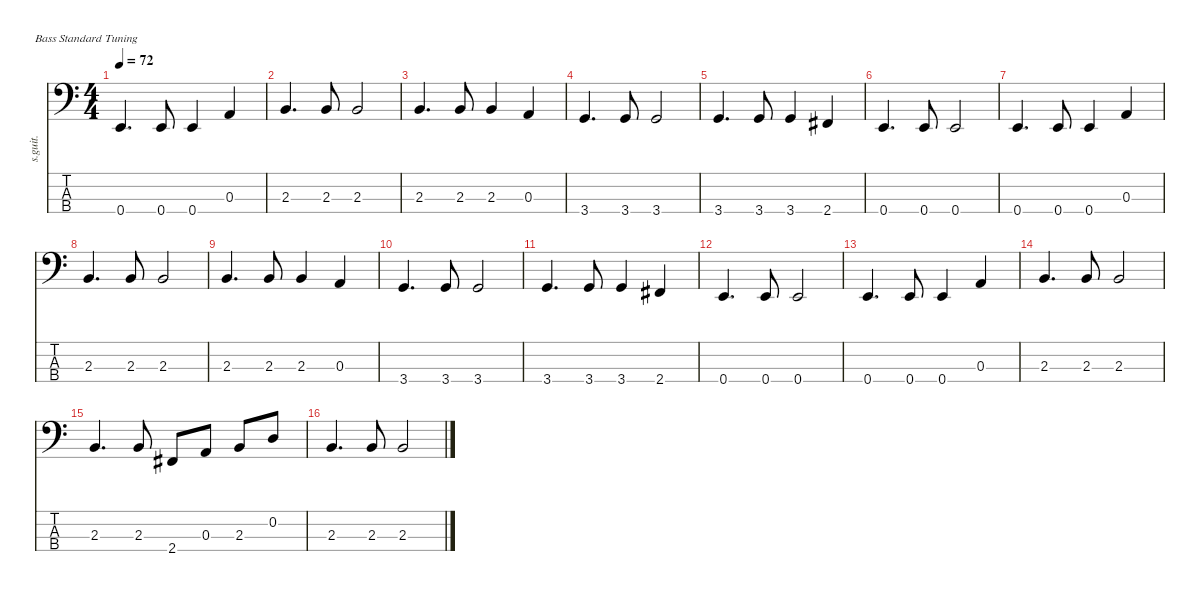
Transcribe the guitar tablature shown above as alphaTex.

\defaultSystemsLayout 4
\hideDynamics
\bracketExtendMode nobrackets
\track ("Pino Palladino" "s.guit.") {instrument electricbassfinger}
\staff {score tabs}
\tuning (G2 D2 A1 E1)
\ts (4 4)
\tempo 72
\clef f4
\ks c
0.4.4{d lyrics (0 "") lyrics (1 "") lyrics (2 "") lyrics (3 "") lyrics (4 "") dy f} 0.4.8{lyrics (0 "") lyrics (1 "") lyrics (2 "") lyrics (3 "") lyrics (4 "")} 0.4.4{lyrics (0 "") lyrics (1 "") lyrics (2 "") lyrics (3 "") lyrics (4 "")} 0.3.4{lyrics (0 "") lyrics (1 "") lyrics (2 "") lyrics (3 "") lyrics (4 "")} |
2.3.4{d lyrics (0 "") lyrics (1 "") lyrics (2 "") lyrics (3 "") lyrics (4 "")} 2.3.8{lyrics (0 "") lyrics (1 "") lyrics (2 "") lyrics (3 "") lyrics (4 "")} 2.3.2{lyrics (0 "") lyrics (1 "") lyrics (2 "") lyrics (3 "") lyrics (4 "")} |
2.3.4{d lyrics (0 "") lyrics (1 "") lyrics (2 "") lyrics (3 "") lyrics (4 "")} 2.3.8{lyrics (0 "") lyrics (1 "") lyrics (2 "") lyrics (3 "") lyrics (4 "")} 2.3.4{lyrics (0 "") lyrics (1 "") lyrics (2 "") lyrics (3 "") lyrics (4 "")} 0.3.4{lyrics (0 "") lyrics (1 "") lyrics (2 "") lyrics (3 "") lyrics (4 "")} |
3.4.4{d lyrics (0 "") lyrics (1 "") lyrics (2 "") lyrics (3 "") lyrics (4 "")} 3.4.8{lyrics (0 "") lyrics (1 "") lyrics (2 "") lyrics (3 "") lyrics (4 "")} 3.4.2{lyrics (0 "") lyrics (1 "") lyrics (2 "") lyrics (3 "") lyrics (4 "")} |
3.4.4{d lyrics (0 "") lyrics (1 "") lyrics (2 "") lyrics (3 "") lyrics (4 "")} 3.4.8{lyrics (0 "") lyrics (1 "") lyrics (2 "") lyrics (3 "") lyrics (4 "")} 3.4.4{lyrics (0 "") lyrics (1 "") lyrics (2 "") lyrics (3 "") lyrics (4 "")} 2.4{acc #}.4{lyrics (0 "") lyrics (1 "") lyrics (2 "") lyrics (3 "") lyrics (4 "")} |
0.4.4{d lyrics (0 "") lyrics (1 "") lyrics (2 "") lyrics (3 "") lyrics (4 "")} 0.4.8{lyrics (0 "") lyrics (1 "") lyrics (2 "") lyrics (3 "") lyrics (4 "")} 0.4.2{lyrics (0 "") lyrics (1 "") lyrics (2 "") lyrics (3 "") lyrics (4 "")} |
0.4.4{d lyrics (0 "") lyrics (1 "") lyrics (2 "") lyrics (3 "") lyrics (4 "")} 0.4.8{lyrics (0 "") lyrics (1 "") lyrics (2 "") lyrics (3 "") lyrics (4 "")} 0.4.4{lyrics (0 "") lyrics (1 "") lyrics (2 "") lyrics (3 "") lyrics (4 "")} 0.3.4{lyrics (0 "") lyrics (1 "") lyrics (2 "") lyrics (3 "") lyrics (4 "")} |
2.3.4{d lyrics (0 "") lyrics (1 "") lyrics (2 "") lyrics (3 "") lyrics (4 "")} 2.3.8{lyrics (0 "") lyrics (1 "") lyrics (2 "") lyrics (3 "") lyrics (4 "")} 2.3.2{lyrics (0 "") lyrics (1 "") lyrics (2 "") lyrics (3 "") lyrics (4 "")} |
2.3.4{d lyrics (0 "") lyrics (1 "") lyrics (2 "") lyrics (3 "") lyrics (4 "")} 2.3.8{lyrics (0 "") lyrics (1 "") lyrics (2 "") lyrics (3 "") lyrics (4 "")} 2.3.4{lyrics (0 "") lyrics (1 "") lyrics (2 "") lyrics (3 "") lyrics (4 "")} 0.3.4{lyrics (0 "") lyrics (1 "") lyrics (2 "") lyrics (3 "") lyrics (4 "")} |
3.4.4{d lyrics (0 "") lyrics (1 "") lyrics (2 "") lyrics (3 "") lyrics (4 "")} 3.4.8{lyrics (0 "") lyrics (1 "") lyrics (2 "") lyrics (3 "") lyrics (4 "")} 3.4.2{lyrics (0 "") lyrics (1 "") lyrics (2 "") lyrics (3 "") lyrics (4 "")} |
3.4.4{d lyrics (0 "") lyrics (1 "") lyrics (2 "") lyrics (3 "") lyrics (4 "")} 3.4.8{lyrics (0 "") lyrics (1 "") lyrics (2 "") lyrics (3 "") lyrics (4 "")} 3.4.4{lyrics (0 "") lyrics (1 "") lyrics (2 "") lyrics (3 "") lyrics (4 "")} 2.4{acc #}.4{lyrics (0 "") lyrics (1 "") lyrics (2 "") lyrics (3 "") lyrics (4 "")} |
0.4.4{d lyrics (0 "") lyrics (1 "") lyrics (2 "") lyrics (3 "") lyrics (4 "")} 0.4.8{lyrics (0 "") lyrics (1 "") lyrics (2 "") lyrics (3 "") lyrics (4 "")} 0.4.2{lyrics (0 "") lyrics (1 "") lyrics (2 "") lyrics (3 "") lyrics (4 "")} |
0.4.4{d lyrics (0 "") lyrics (1 "") lyrics (2 "") lyrics (3 "") lyrics (4 "")} 0.4.8{lyrics (0 "") lyrics (1 "") lyrics (2 "") lyrics (3 "") lyrics (4 "")} 0.4.4{lyrics (0 "") lyrics (1 "") lyrics (2 "") lyrics (3 "") lyrics (4 "")} 0.3.4{lyrics (0 "") lyrics (1 "") lyrics (2 "") lyrics (3 "") lyrics (4 "")} |
2.3.4{d lyrics (0 "") lyrics (1 "") lyrics (2 "") lyrics (3 "") lyrics (4 "")} 2.3.8{lyrics (0 "") lyrics (1 "") lyrics (2 "") lyrics (3 "") lyrics (4 "")} 2.3.2{lyrics (0 "") lyrics (1 "") lyrics (2 "") lyrics (3 "") lyrics (4 "")} |
2.3.4{d lyrics (0 "") lyrics (1 "") lyrics (2 "") lyrics (3 "") lyrics (4 "")} 2.3.8{lyrics (0 "") lyrics (1 "") lyrics (2 "") lyrics (3 "") lyrics (4 "")} 2.4{acc #}.8{lyrics (0 "") lyrics (1 "") lyrics (2 "") lyrics (3 "") lyrics (4 "")} 0.3.8{lyrics (0 "") lyrics (1 "") lyrics (2 "") lyrics (3 "") lyrics (4 "")} 2.3.8{lyrics (0 "") lyrics (1 "") lyrics (2 "") lyrics (3 "") lyrics (4 "")} 0.2.8{lyrics (0 "") lyrics (1 "") lyrics (2 "") lyrics (3 "") lyrics (4 "")} |
2.3.4{d lyrics (0 "") lyrics (1 "") lyrics (2 "") lyrics (3 "") lyrics (4 "")} 2.3.8{lyrics (0 "") lyrics (1 "") lyrics (2 "") lyrics (3 "") lyrics (4 "")} 2.3.2{lyrics (0 "") lyrics (1 "") lyrics (2 "") lyrics (3 "") lyrics (4 "")}
